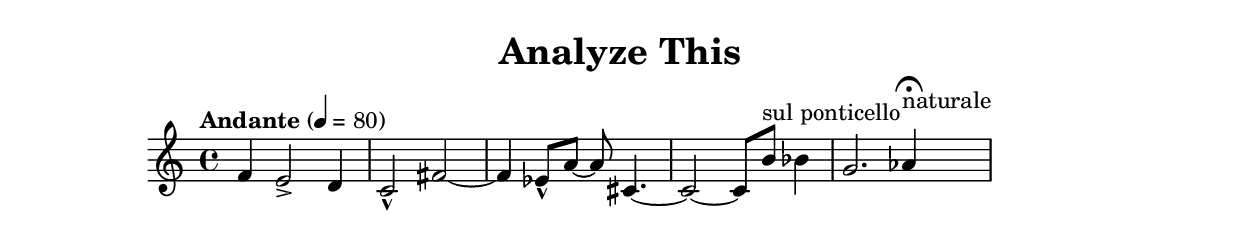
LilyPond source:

\header { title = "Analyze This"}\score { \new Staff { \set Staff.midiInstrument = "violin" \clef "treble" \key c \major \time 4/4 \tempo Andante 4 = 80 f'4 e'2\accent  d'4 c'2\marcato  fis'2~ fis'4 ees'8\marcato  a'8~ a'8 cis'4.~ cis'2~ cis'8 b'8^\markup "sul ponticello"  bes'4 g'2. aes'4^\markup naturale  \fermata}
}\version "2.22.2"